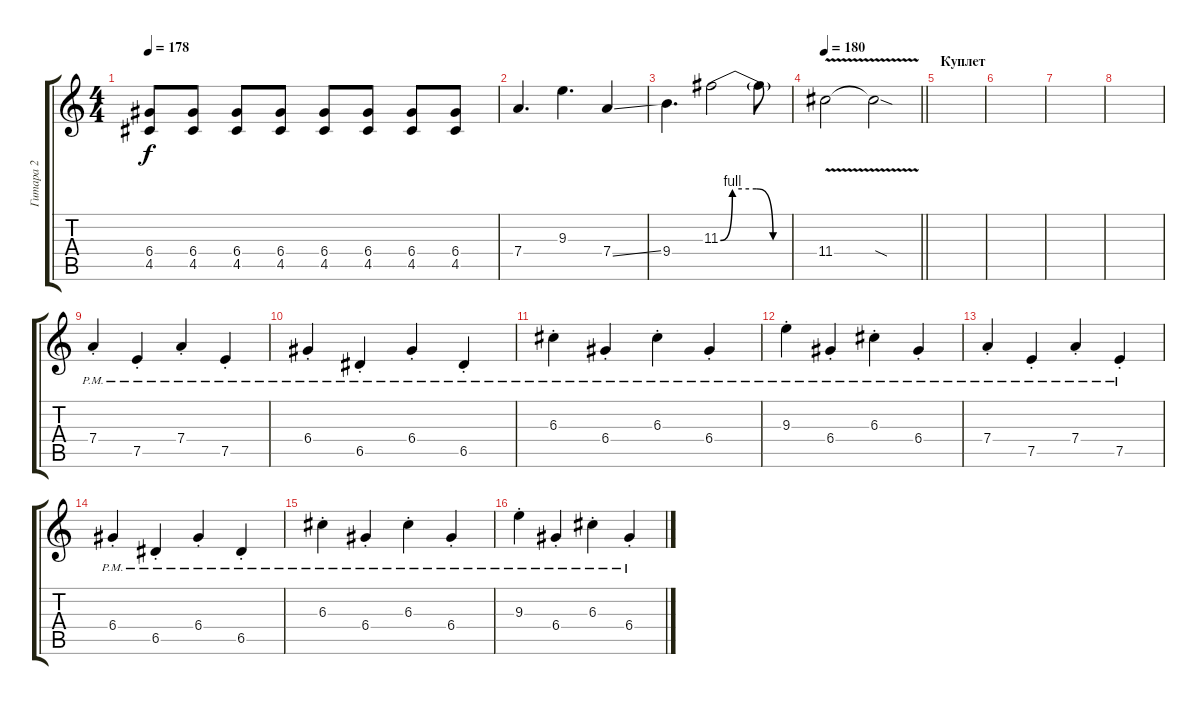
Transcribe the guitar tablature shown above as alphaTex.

\track ("Гитара 2" "Гитара 2") {instrument overdrivenguitar}
\staff {score tabs}
\tuning (E4 B3 G3 D3 A2 E2) {hide}
\ts (4 4)
\tempo 178
\clef g2
\ks c
(6.4 4.5).8{dy f} (6.4 4.5).8 (6.4 4.5).8 (6.4 4.5).8 (6.4 4.5).8 (6.4 4.5).8 (6.4 4.5).8 (6.4 4.5).8 |
7.4.4{d} 9.3.4{d} 7.4{ss}.4 |
9.4.4{d} 11.3{be (custom 0 0 10 4 30 4 44 0 60 0)}.2 11.3{t}.8 |
\tempo 180
\barLineRight lightlight
11.4{v}.2 11.4{sod t}.2 |
\section ("" "Куплет")
|
|
|
|
7.4{pm st}.4 7.5{pm st}.4 7.4{pm st}.4 7.5{pm st}.4 |
6.4{pm st}.4 6.5{pm st}.4 6.4{pm st}.4 6.5{pm st}.4 |
6.3{pm st}.4 6.4{pm st}.4 6.3{pm st}.4 6.4{pm st}.4 |
9.3{pm st}.4 6.4{pm st}.4 6.3{pm st}.4 6.4{pm st}.4 |
7.4{pm st}.4 7.5{pm st}.4 7.4{pm st}.4 7.5{pm st}.4 |
6.4{pm st}.4 6.5{pm st}.4 6.4{pm st}.4 6.5{pm st}.4 |
6.3{pm st}.4 6.4{pm st}.4 6.3{pm st}.4 6.4{pm st}.4 |
9.3{pm st}.4 6.4{pm st}.4 6.3{pm st}.4 6.4{pm st}.4
